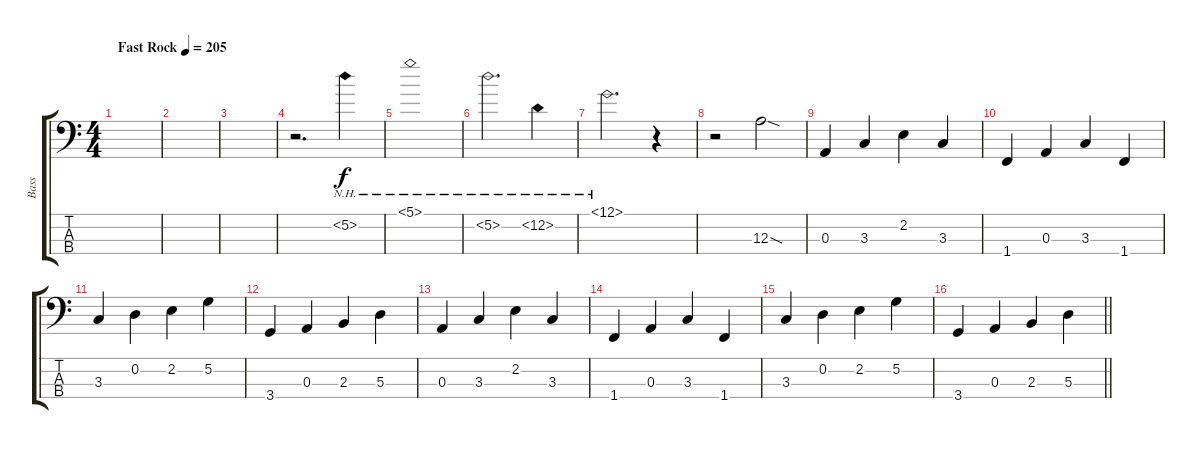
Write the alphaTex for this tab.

\track ("Bass" "Bass") {instrument electricbassfinger}
\staff {score tabs}
\tuning (G2 D2 A1 E1) {hide}
\ts (4 4)
\tempo (205 "Fast Rock")
\clef f4
\ks c
|
|
|
r.2{d} 5.2{nh}.4 |
5.1{nh}.1 |
5.2{nh}.2{d} 12.2{nh}.4 |
12.1{nh}.2{d} r.4 |
r.2 12.3{sod}.2{dy f} |
0.3.4 3.3.4 2.2.4 3.3.4 |
1.4.4 0.3.4 3.3.4 1.4.4 |
3.3.4 0.2.4 2.2.4 5.2.4 |
3.4.4 0.3.4 2.3.4 5.3.4 |
0.3.4 3.3.4 2.2.4 3.3.4 |
1.4.4 0.3.4 3.3.4 1.4.4 |
3.3.4 0.2.4 2.2.4 5.2.4 |
\barLineRight lightlight
3.4.4 0.3.4 2.3.4 5.3.4
